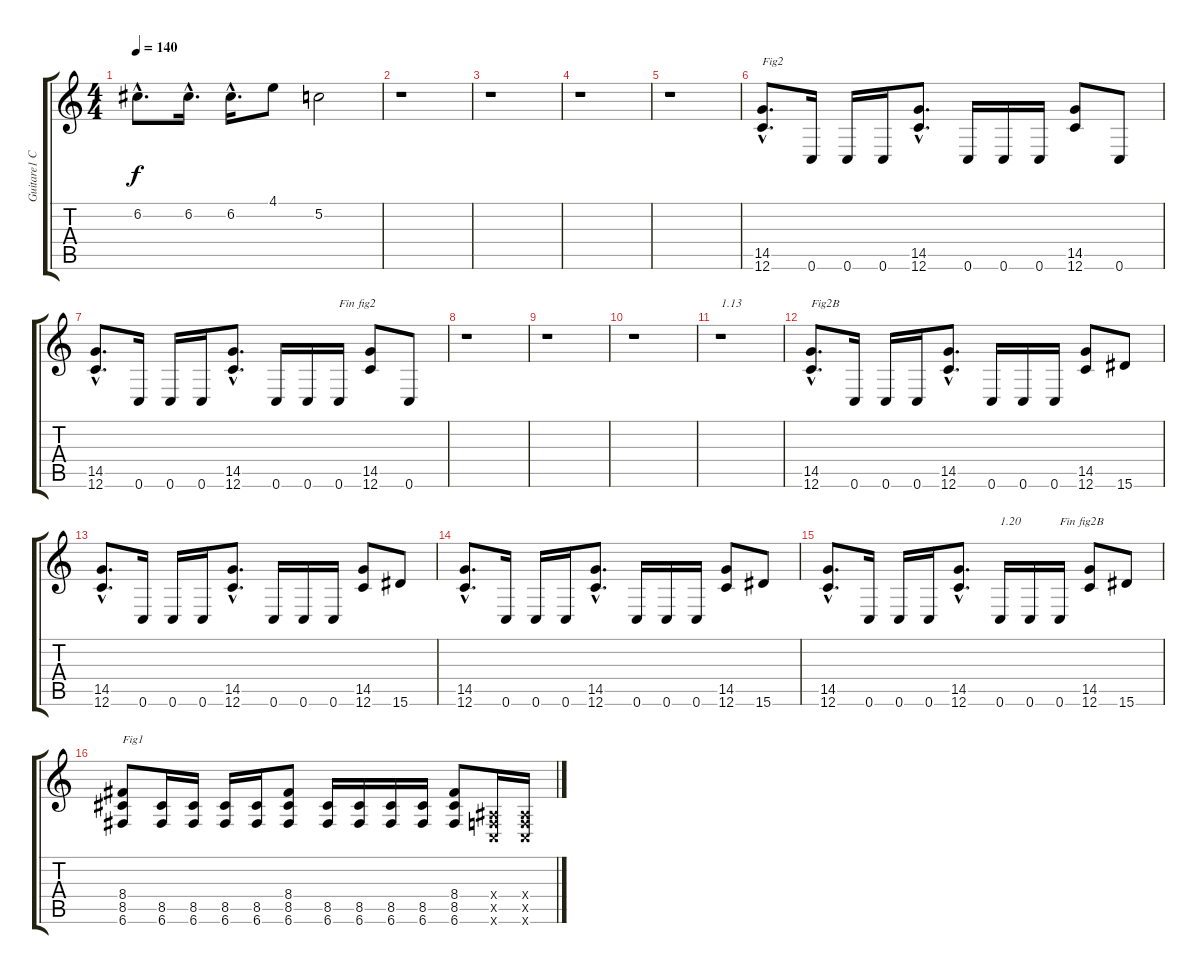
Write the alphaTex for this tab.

\track ("Guitare1 C" "Guitare1 C") {instrument overdrivenguitar}
\staff {score tabs}
\tuning (C4 G3 Eb3 Bb2 F2 C2) {hide}
\ts (4 4)
\tempo 140
\clef g2
\ks c
6.2{hac}.8{d dy f} 6.2{hac}.16{d} 6.2{hac}.16{d} 4.1.8 5.2.2 |
r.1 |
r.1 |
r.1 |
r.1 |
(14.5{hac} 12.6{hac}).8{d txt "Fig2"} 0.6.16 0.6.16 0.6.16 (14.5{hac} 12.6{hac}).8{d} 0.6.16 0.6.16 0.6.16 (14.5 12.6).8 0.6.8 |
(14.5{hac} 12.6{hac}).8{d} 0.6.16 0.6.16 0.6.16 (14.5{hac} 12.6{hac}).8{d} 0.6.16 0.6.16 0.6.16{txt "Fin fig2"} (14.5 12.6).8 0.6.8 |
r.1 |
r.1 |
r.1 |
r.1{txt "1.13"} |
(14.5{hac} 12.6{hac}).8{d txt "Fig2B"} 0.6.16 0.6.16 0.6.16 (14.5{hac} 12.6{hac}).8{d} 0.6.16 0.6.16 0.6.16 (14.5 12.6).8 15.6.8 |
(14.5{hac} 12.6{hac}).8{d} 0.6.16 0.6.16 0.6.16 (14.5{hac} 12.6{hac}).8{d} 0.6.16 0.6.16 0.6.16 (14.5 12.6).8 15.6.8 |
(14.5{hac} 12.6{hac}).8{d} 0.6.16 0.6.16 0.6.16 (14.5{hac} 12.6{hac}).8{d} 0.6.16 0.6.16 0.6.16 (14.5 12.6).8 15.6.8 |
(14.5{hac} 12.6{hac}).8{d} 0.6.16 0.6.16 0.6.16 (14.5{hac} 12.6{hac}).8{d} 0.6.16{txt "1.20"} 0.6.16 0.6.16{txt "Fin fig2B"} (14.5 12.6).8 15.6.8 |
(8.4 8.5 6.6).8{txt "Fig1"} (8.5 6.6).16 (8.5 6.6).16 (8.5 6.6).16 (8.5 6.6).16 (8.4 8.5 6.6).8 (8.5 6.6).16 (8.5 6.6).16 (8.5 6.6).16 (8.5 6.6).16 (8.4 8.5 6.6).8 (0.4{x} 0.5{x} 0.6{x}).16 (0.4{x} 0.5{x} 0.6{x}).16
